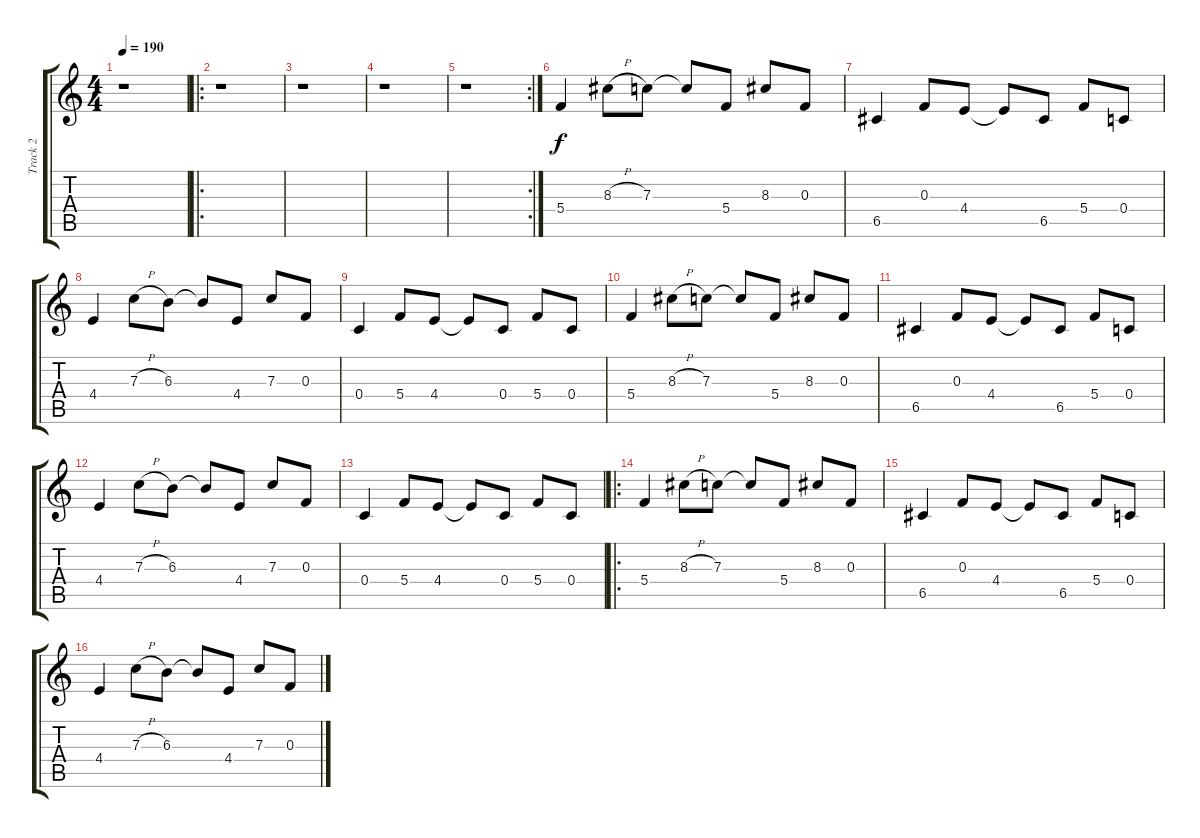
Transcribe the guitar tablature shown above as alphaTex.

\track ("Track 2" "Track 2") {instrument acousticguitarsteel}
\staff {score tabs}
\tuning (D4 A3 F3 C3 G2 C2) {hide}
\ts (4 4)
\tempo 190
\clef g2
\ks c
r.1{dy f} |
\ro
r.1 |
r.1 |
r.1 |
\rc 2
r.1 |
5.4.4 8.3{h}.8 7.3.8 7.3{t}.8 5.4.8 8.3.8 0.3.8 |
6.5.4 0.3.8 4.4.8 4.4{t}.8 6.5.8 5.4.8 0.4.8 |
4.4.4 7.3{h}.8 6.3.8 6.3{t}.8 4.4.8 7.3.8 0.3.8 |
0.4.4 5.4.8 4.4.8 4.4{t}.8 0.4.8 5.4.8 0.4.8 |
5.4.4 8.3{h}.8 7.3.8 7.3{t}.8 5.4.8 8.3.8 0.3.8 |
6.5.4 0.3.8 4.4.8 4.4{t}.8 6.5.8 5.4.8 0.4.8 |
4.4.4 7.3{h}.8 6.3.8 6.3{t}.8 4.4.8 7.3.8 0.3.8 |
0.4.4 5.4.8 4.4.8 4.4{t}.8 0.4.8 5.4.8 0.4.8 |
\ro
5.4.4 8.3{h}.8 7.3.8 7.3{t}.8 5.4.8 8.3.8 0.3.8 |
6.5.4 0.3.8 4.4.8 4.4{t}.8 6.5.8 5.4.8 0.4.8 |
4.4.4 7.3{h}.8 6.3.8 6.3{t}.8 4.4.8 7.3.8 0.3.8
